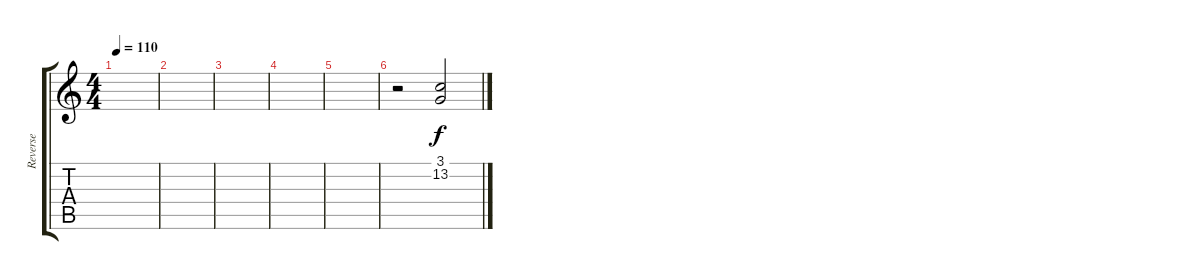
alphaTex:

\track ("Reverse" "Reverse") {instrument reversecymbal}
\staff {score tabs}
\tuning (E4 B3 G3 D3 A2 E2) {hide}
\ts (4 4)
\tempo 110
\clef g2
\ks c
|
|
|
|
|
r.2 (3.1 13.2).2
